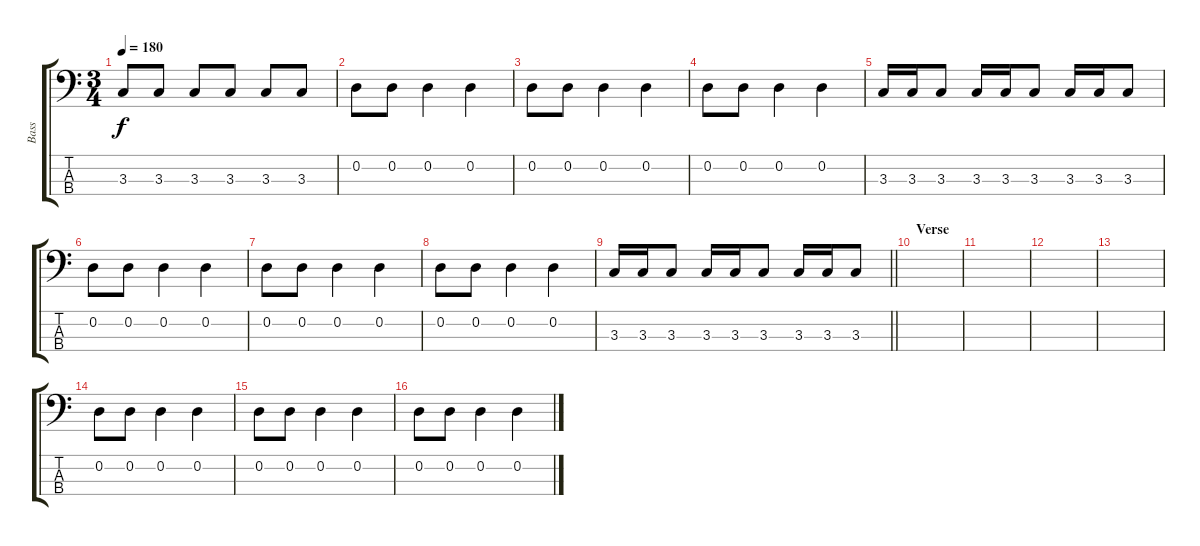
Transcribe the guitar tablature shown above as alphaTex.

\track ("Bass" "Bass") {instrument electricbassfinger}
\staff {score tabs}
\tuning (G2 D2 A1 E1) {hide}
\ts (3 4)
\tempo 180
\clef f4
\ks c
3.3.8{dy f} 3.3.8 3.3.8 3.3.8 3.3.8 3.3.8 |
0.2.8 0.2.8 0.2.4 0.2.4 |
0.2.8 0.2.8 0.2.4 0.2.4 |
0.2.8 0.2.8 0.2.4 0.2.4 |
3.3.16 3.3.16 3.3.8 3.3.16 3.3.16 3.3.8 3.3.16 3.3.16 3.3.8 |
0.2.8 0.2.8 0.2.4 0.2.4 |
0.2.8 0.2.8 0.2.4 0.2.4 |
0.2.8 0.2.8 0.2.4 0.2.4 |
\barLineRight lightlight
3.3.16 3.3.16 3.3.8 3.3.16 3.3.16 3.3.8 3.3.16 3.3.16 3.3.8 |
\section ("" "Verse")
|
|
|
|
0.2.8 0.2.8 0.2.4 0.2.4 |
0.2.8 0.2.8 0.2.4 0.2.4 |
0.2.8 0.2.8 0.2.4 0.2.4
